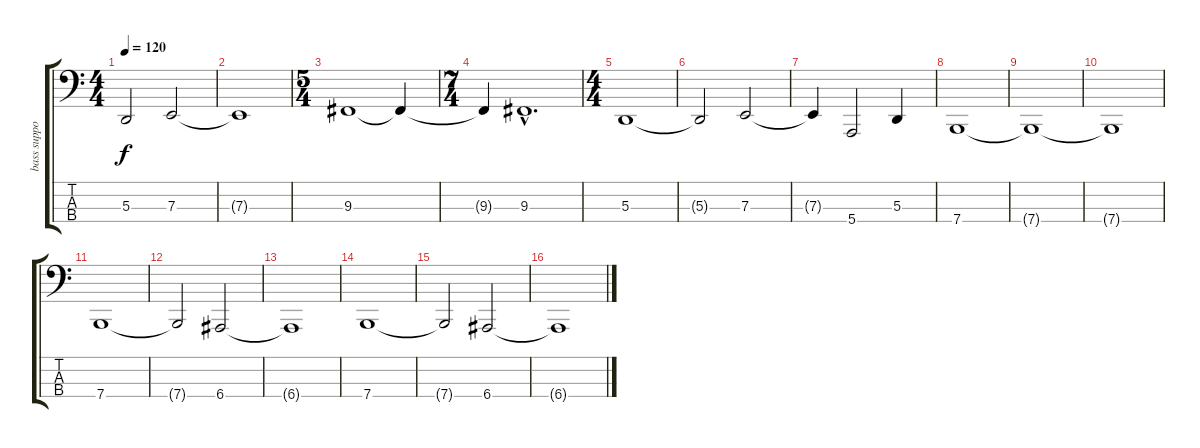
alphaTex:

\track ("bass support" "bass suppo") {instrument lead1square}
\staff {score tabs}
\tuning (G2 D2 A1 E1) {hide}
\ts (4 4)
\tempo 120
\clef f4
\ks c
5.3{t}.2{dy f} 7.3.2 |
7.3{t}.1 |
\ts (5 4)
9.3.1 9.3{t}.4 |
\ts (7 4)
9.3{t}.4 9.3{hac}.1{d} |
\ts (4 4)
5.3.1 |
5.3{t}.2 7.3.2 |
7.3{t}.4 5.4.2 5.3.4 |
7.4.1 |
7.4{t}.1 |
7.4{t}.1 |
7.4.1 |
7.4{t}.2 6.4.2 |
6.4{t}.1 |
7.4.1 |
7.4{t}.2 6.4.2 |
6.4{t}.1
